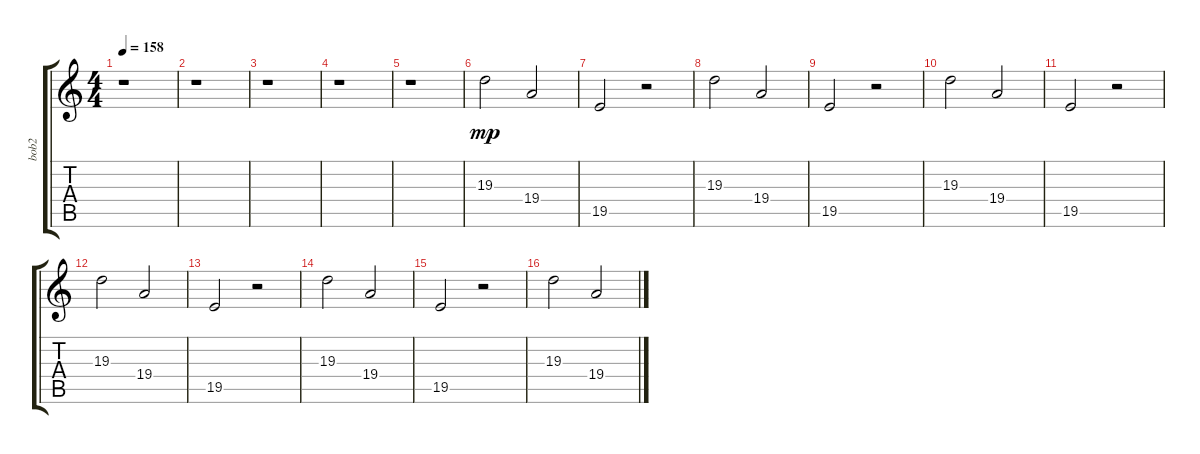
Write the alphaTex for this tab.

\track ("bob2" "bob2") {instrument lead2sawtooth}
\staff {score tabs}
\tuning (E4 B3 G3 D3 A2 E2) {hide}
\ts (4 4)
\tempo 158
\clef g2
\ks c
r.1{dy mp instrument lead2sawtooth} |
r.1 |
r.1 |
r.1 |
r.1 |
19.3.2 19.4.2 |
19.5.2 r.2 |
19.3.2 19.4.2 |
19.5.2 r.2 |
19.3.2 19.4.2 |
19.5.2 r.2 |
19.3.2 19.4.2 |
19.5.2 r.2 |
19.3.2 19.4.2 |
19.5.2 r.2 |
19.3.2 19.4.2
